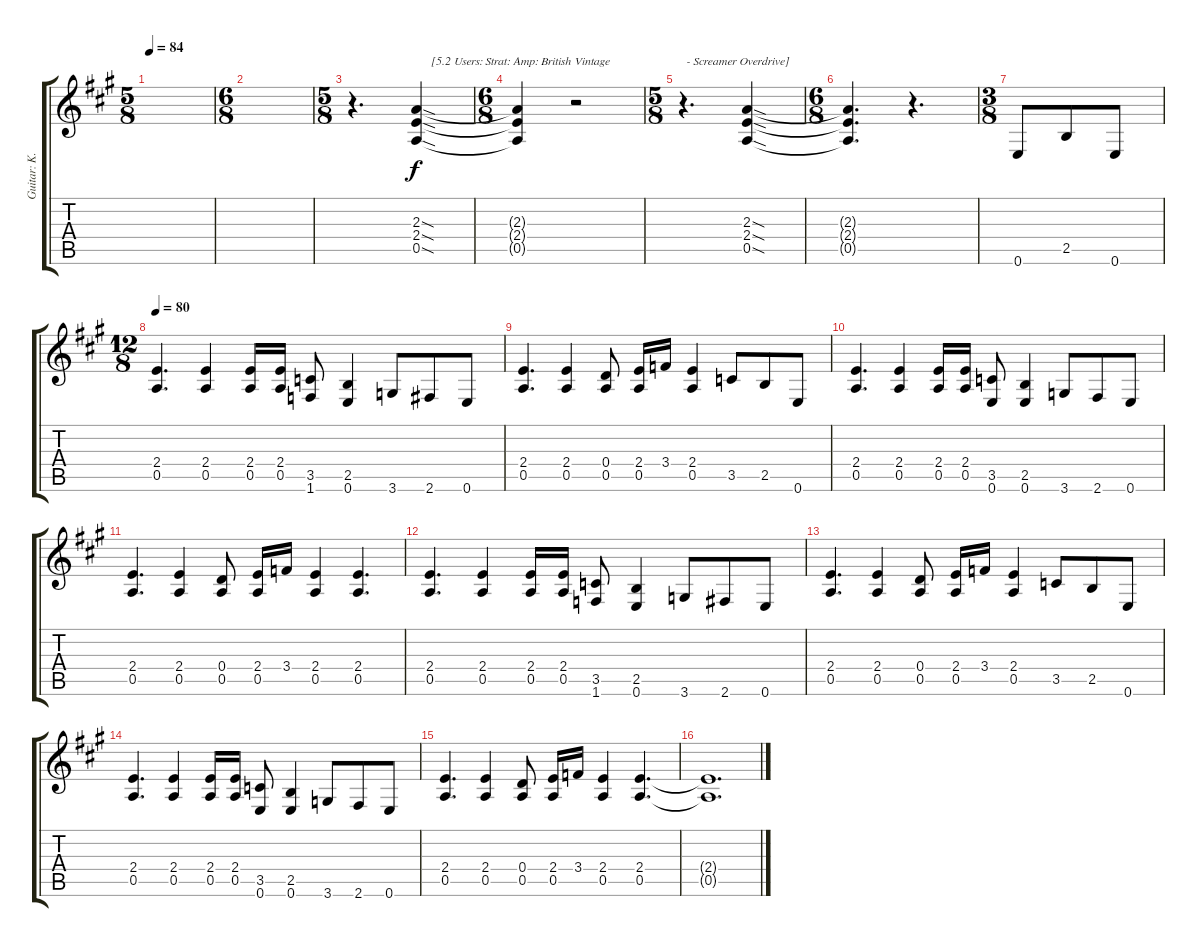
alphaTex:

\track ("Guitar: K.K." "Guitar: K.") {instrument distortionguitar}
\staff {score tabs}
\tuning (E4 B3 G3 D3 A2 E2) {hide}
\ts (5 8)
\tempo 84
\clef g2
\ks a
|
\ts (6 8)
|
\ts (5 8)
r.4{d} (2.3{sod} 2.4{sod} 0.5{sod}).4{txt "     [5.2 Users: Strat: Amp: British Vintage" volume 13 instrument distortionguitar} |
\ts (6 8)
(2.3{t} 2.4{t} 0.5{t}).4 r.2 |
\ts (5 8)
r.4{d txt " - Screamer Overdrive]"} (2.3{sod} 2.4{sod} 0.5{sod}).4 |
\ts (6 8)
(2.3{t} 2.4{t} 0.5{t}).4{d} r.4{d} |
\ts (3 8)
0.6.8 2.5.8 0.6.8 |
\ts (12 8)
\tempo 80
(2.4 0.5).4{d} (2.4 0.5).4 (2.4 0.5).16 (2.4 0.5).16 (3.5 1.6).8 (2.5 0.6).4 3.6.8 2.6.8 0.6.8 |
(2.4 0.5).4{d} (2.4 0.5).4 (0.4 0.5).8 (2.4 0.5).16 3.4.16 (2.4 0.5).4 3.5.8 2.5.8 0.6.8 |
(2.4 0.5).4{d} (2.4 0.5).4 (2.4 0.5).16 (2.4 0.5).16 (3.5 0.6).8 (2.5 0.6).4 3.6.8 2.6.8 0.6.8 |
(2.4 0.5).4{d} (2.4 0.5).4 (0.4 0.5).8 (2.4 0.5).16 3.4.16 (2.4 0.5).4 (2.4 0.5).4{d} |
(2.4 0.5).4{d} (2.4 0.5).4 (2.4 0.5).16 (2.4 0.5).16 (3.5 1.6).8 (2.5 0.6).4 3.6.8 2.6.8 0.6.8 |
(2.4 0.5).4{d} (2.4 0.5).4 (0.4 0.5).8 (2.4 0.5).16 3.4.16 (2.4 0.5).4 3.5.8 2.5.8 0.6.8 |
(2.4 0.5).4{d} (2.4 0.5).4 (2.4 0.5).16 (2.4 0.5).16 (3.5 0.6).8 (2.5 0.6).4 3.6.8 2.6.8 0.6.8 |
(2.4 0.5).4{d} (2.4 0.5).4 (0.4 0.5).8 (2.4 0.5).16 3.4.16 (2.4 0.5).4 (2.4 0.5).4{d volume 0} |
(2.4{t} 0.5{t}).1{d}
